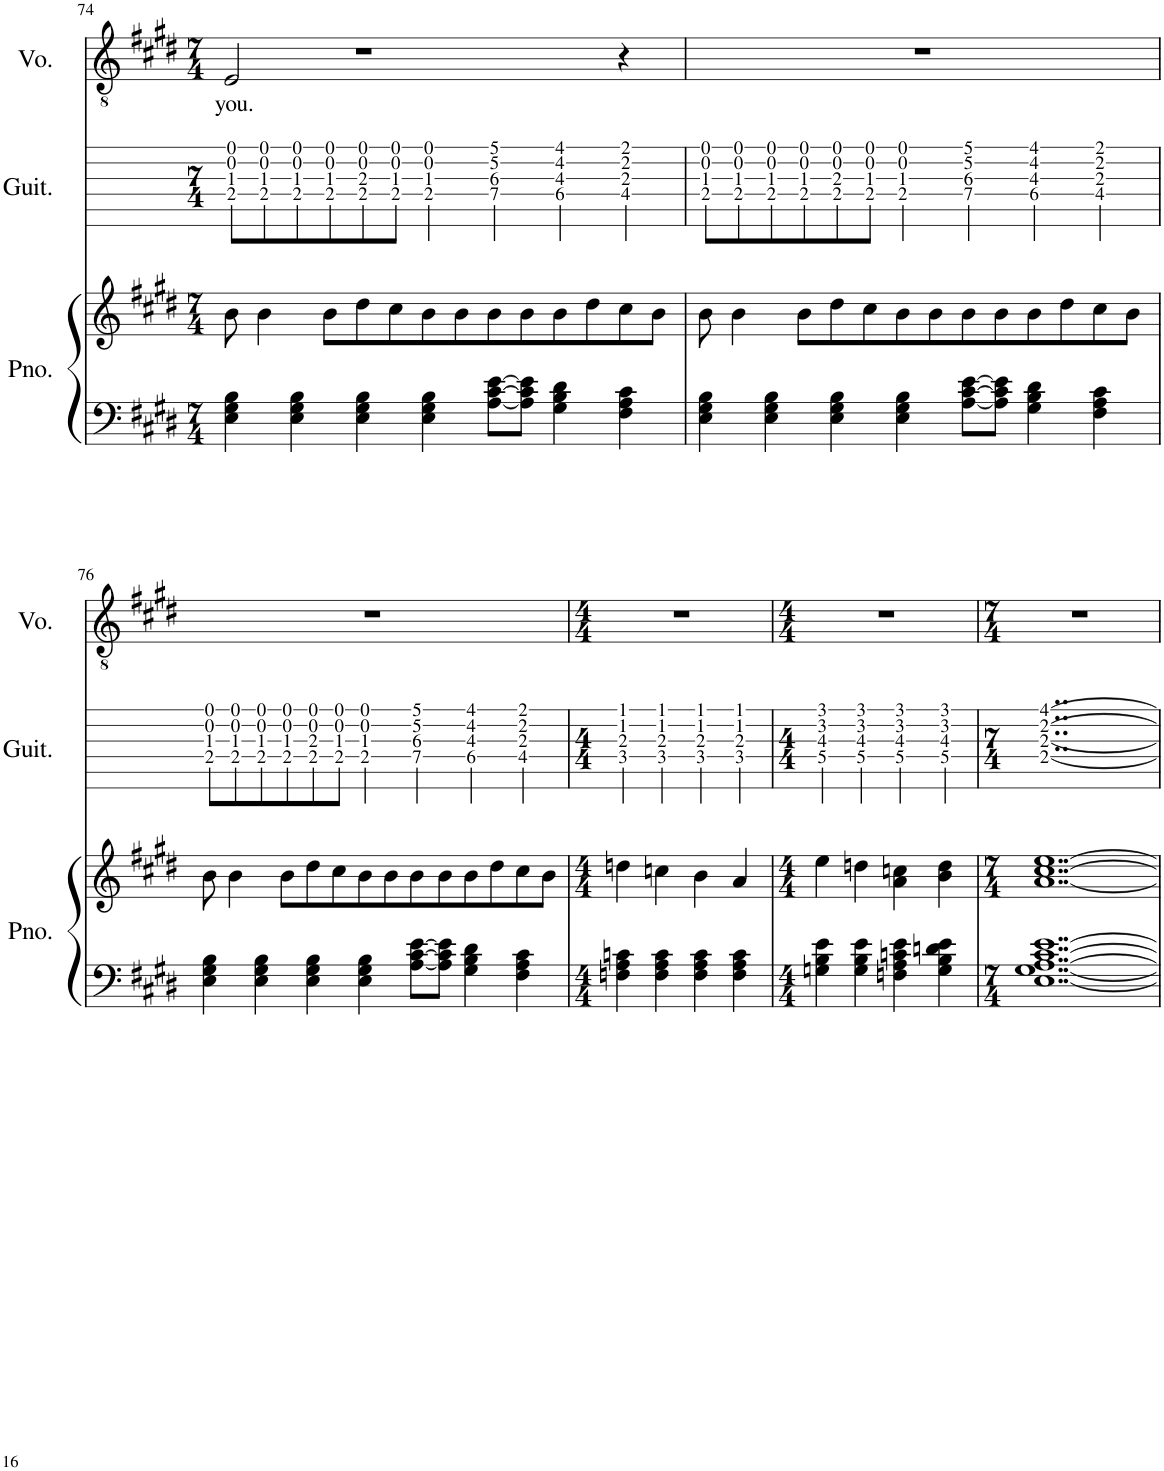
**kern	**kern	**kern	**kern	**text
*part3	*part3	*part2	*part1	*part1
*staff4	*staff3	*staff2	*staff1	*staff1
*I"Piano	*	*I"Acoustic Guitar	*I"Voice	*
*I'Pno.	*	*I'Guit.	*I'Vo.	*
!!LO:PB:g=z
*clefF4	*clefG2	*	*clefGv2	*
*k[f#c#g#d#]	*k[f#c#g#d#]	*k[f#c#g#d#]	*k[f#c#g#d#]	*
*M7/4	*M7/4	*M7/4	*M7/4	*
=74	=74	=74	=74	=74
!	!	!	!	!LO:LY:b
4E\ 4G#\ 4B\	8b\	8E\ 8G#\ 8B\ 8e\L	2E/	you.
.	4b\	8E\ 8G#\ 8B\ 8e\	.	.
4E\ 4G#\ 4B\	.	8E\ 8G#\ 8B\ 8e\	.	.
.	8b\L	8E\ 8G#\ 8B\ 8e\	.	.
4E\ 4G#\ 4B\	8dd#\	8E\ 8A\ 8B\ 8e\	1r	.
.	8cc#\	8E\ 8G#\ 8B\ 8e\J	.	.
4E\ 4G#\ 4B\	8b\	4E\ 4G#\ 4B\ 4e\	.	.
.	8b\	.	.	.
[8A\ [8c#\ [8e\L	8b\	4A\ 4c#\ 4e\ 4a\	.	.
8A\] 8c#\] 8e\]J	8b\	.	.	.
4G#\ 4B\ 4d#\	8b\	4G#\ 4B\ 4d#\ 4g#\	.	.
.	8dd#\	.	.	.
4F#\ 4A\ 4c#\	8cc#\	4F#\ 4A\ 4c#\ 4f#\	4r	.
.	8b\J	.	.	.
=75	=75	=75	=75	=75
4E\ 4G#\ 4B\	8b\	8E\ 8G#\ 8B\ 8e\L	1..r	.
.	4b\	8E\ 8G#\ 8B\ 8e\	.	.
4E\ 4G#\ 4B\	.	8E\ 8G#\ 8B\ 8e\	.	.
.	8b\L	8E\ 8G#\ 8B\ 8e\	.	.
4E\ 4G#\ 4B\	8dd#\	8E\ 8A\ 8B\ 8e\	.	.
.	8cc#\	8E\ 8G#\ 8B\ 8e\J	.	.
4E\ 4G#\ 4B\	8b\	4E\ 4G#\ 4B\ 4e\	.	.
.	8b\	.	.	.
[8A\ [8c#\ [8e\L	8b\	4A\ 4c#\ 4e\ 4a\	.	.
8A\] 8c#\] 8e\]J	8b\	.	.	.
4G#\ 4B\ 4d#\	8b\	4G#\ 4B\ 4d#\ 4g#\	.	.
.	8dd#\	.	.	.
4F#\ 4A\ 4c#\	8cc#\	4F#\ 4A\ 4c#\ 4f#\	.	.
.	8b\J	.	.	.
!!LO:LB:g=z
=76	=76	=76	=76	=76
4E\ 4G#\ 4B\	8b\	8E\ 8G#\ 8B\ 8e\L	1..r	.
.	4b\	8E\ 8G#\ 8B\ 8e\	.	.
4E\ 4G#\ 4B\	.	8E\ 8G#\ 8B\ 8e\	.	.
.	8b\L	8E\ 8G#\ 8B\ 8e\	.	.
4E\ 4G#\ 4B\	8dd#\	8E\ 8A\ 8B\ 8e\	.	.
.	8cc#\	8E\ 8G#\ 8B\ 8e\J	.	.
4E\ 4G#\ 4B\	8b\	4E\ 4G#\ 4B\ 4e\	.	.
.	8b\	.	.	.
[8A\ [8c#\ [8e\L	8b\	4A\ 4c#\ 4e\ 4a\	.	.
8A\] 8c#\] 8e\]J	8b\	.	.	.
4G#\ 4B\ 4d#\	8b\	4G#\ 4B\ 4d#\ 4g#\	.	.
.	8dd#\	.	.	.
4F#\ 4A\ 4c#\	8cc#\	4F#\ 4A\ 4c#\ 4f#\	.	.
.	8b\J	.	.	.
=77	=77	=77	=77	=77
*M4/4	*M4/4	*M4/4	*M4/4	*
4Fn\ 4A\ 4cn\	4ddn\	4Fn\ 4A\ 4cn\ 4fn\	1r	.
4F\ 4A\ 4c\	4ccn\	4F\ 4A\ 4c\ 4f\	.	.
4F\ 4A\ 4c\	4b\	4F\ 4A\ 4c\ 4f\	.	.
4F\ 4A\ 4c\	4a/	4F\ 4A\ 4c\ 4f\	.	.
=78	=78	=78	=78	=78
*M4/4	*M4/4	*M4/4	*M4/4	*
4Gn\ 4B\ 4e\	4ee\	4Gn\ 4B\ 4dn\ 4gn\	1r	.
4G\ 4B\ 4e\	4ddn\	4G\ 4B\ 4d\ 4g\	.	.
4Fn\ 4A\ 4cn\ 4e\	4a\ 4ccn\	4G\ 4B\ 4d\ 4g\	.	.
4G\ 4B\ 4dn\ 4e\	4b\ 4dd\	4G\ 4B\ 4d\ 4g\	.	.
=79	=79	=79	=79	=79
*M7/4	*M7/4	*M7/4	*M7/4	*
[1..E [1..G# [1..A [1..c# [1..e	[1..a [1..cc# [1..ee	[1..E [1..A [1..c# [1..g#	1..r	.
=	=	=	=	=
*-	*-	*-	*-	*-
